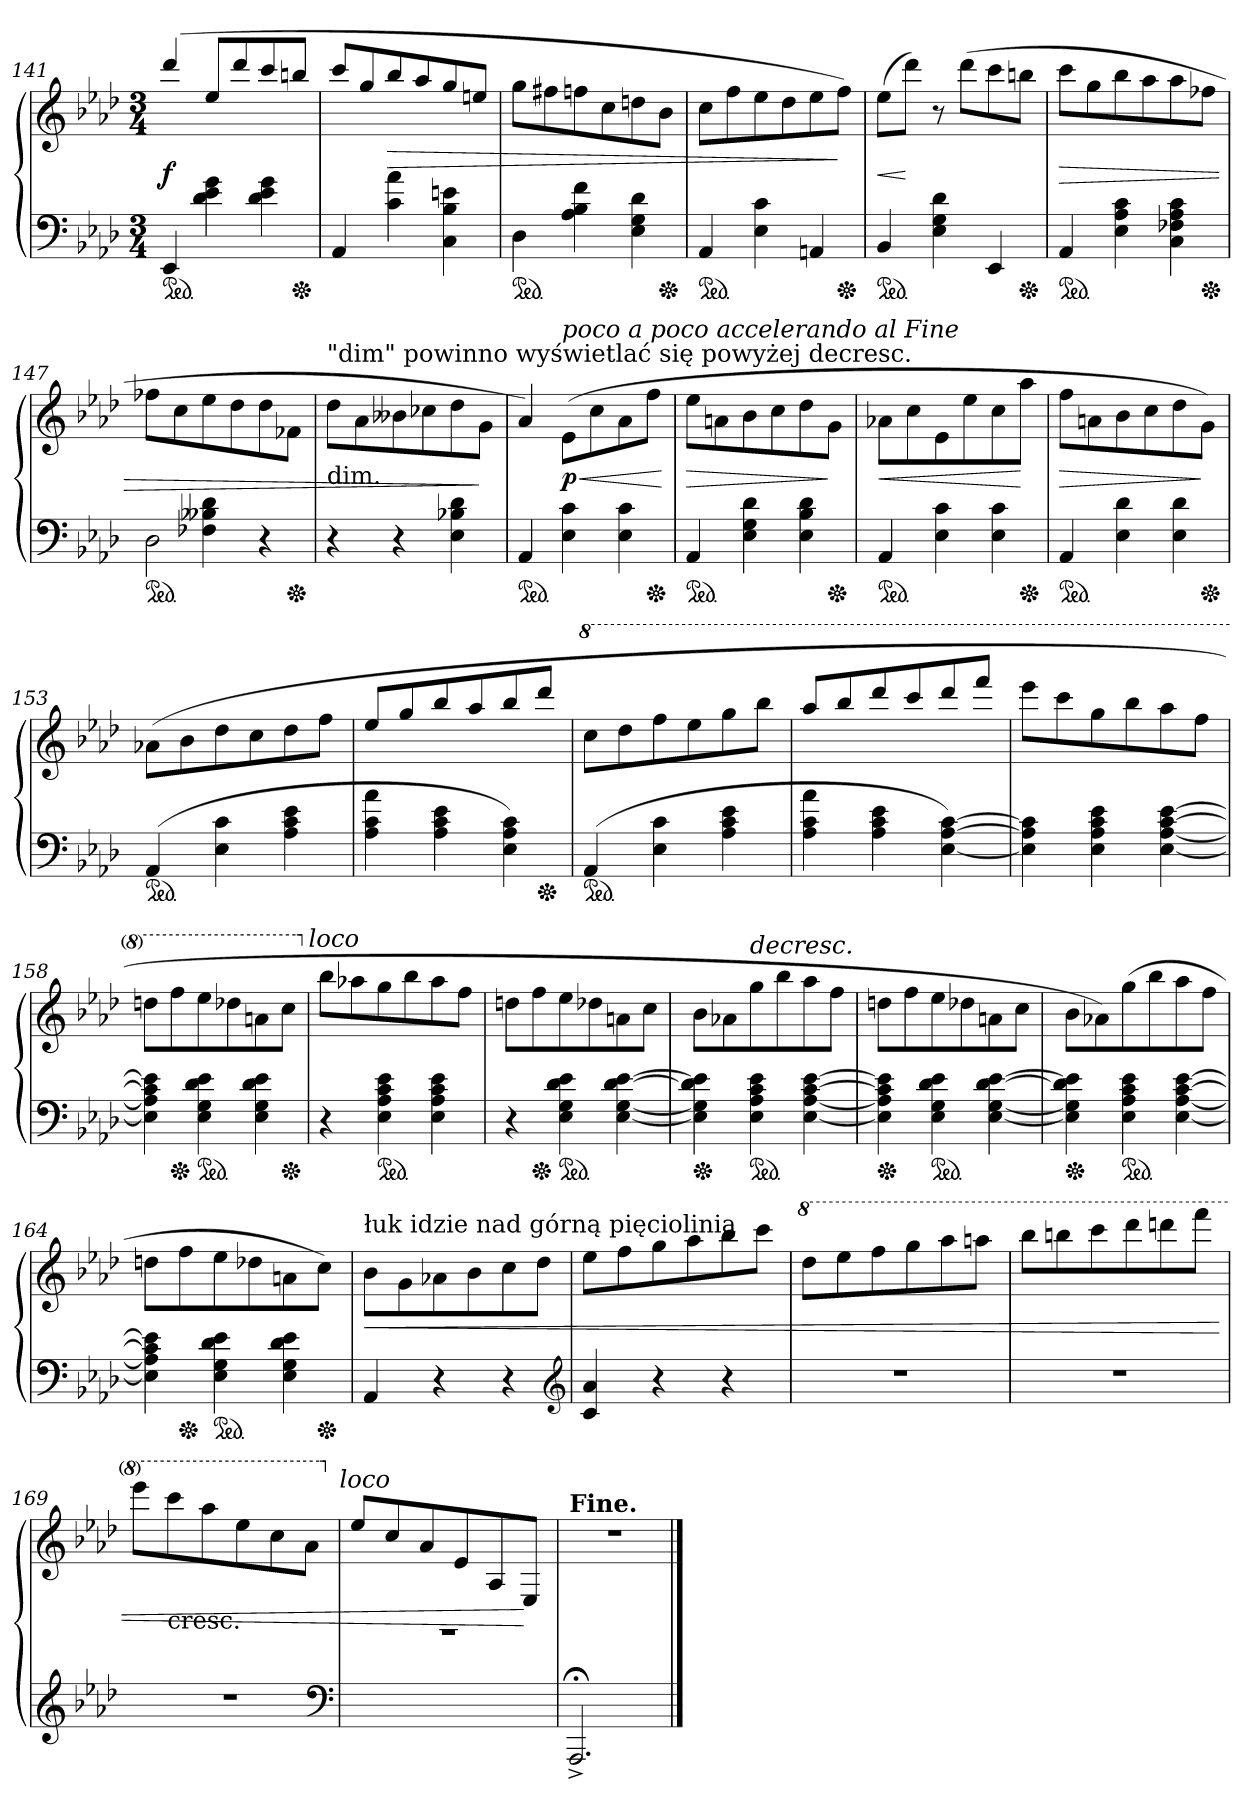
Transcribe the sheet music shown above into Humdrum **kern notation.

**kern	**kern	**dynam
*part1	*part1	*part1
*staff2	*staff1	*staff1/2
*clefF4	*clefG2	*
*k[b-e-a-d-]	*k[b-e-a-d-]	*
*M3/4	*M3/4	*
*ped	*	*
=141	=141	=141
4EE-	(>4ddd-/	f
4d-\ 4e-\ 4g\	8ee-/L	.
.	8ddd-	.
4d-\ 4e-\ 4g\	8ccc	.
*Xped	*	*
.	8bbnJ	.
=142	=142	=142
4AA-	8ccc/L	.
.	8gg	.
4c\ 4a-\	8bb-	>
.	8aa-	.
4C 4B- 4en	8gg	.
.	8eenJ	.
=143	=143	=143
*ped	*	*
4D-	8ggL	.
.	8ff#X	.
4A- 4B- 4f	8ffn	.
.	8cc	.
4E- 4G 4d-	8ddn	.
*Xped	*	*
.	8b-J	.
=144	=144	=144
*ped	*	*
4AA-	8ccL	.
.	8ff	.
4E- 4c	8ee-	.
.	8dd-	.
4AAn	8ee-	.
*Xped	*	*
.	8ffJ)	]
=145	=145	=145
*ped	*	*
4BB-	(>8ee-L	<
.	8ddd-J)	[
4E- 4G 4d-	8r	.
.	(>8ddd-L	.
4EE-	8ccc	.
*Xped	*	*
.	8bbnJ	.
=146	=146	=146
*ped	*	*
4AA-	8cccL	>
.	8gg	.
4E- 4A- 4c	8bb-	.
.	8aa-	.
4C 4F-X 4A- 4c	8aa-	.
*Xped	*	*
.	8ff-XJ	.
=147	=147	=147
*^	*	*
*ped	*	*	*
4rcyy	2D-	8ff-XL	.
.	.	8cc	.
4F-X\ 4B--X\ 4d-\	.	8ee-	.
.	.	8dd-	.
4reyy	4r	8dd-	.
*Xped	*	*	*
.	.	8f-XJ	.
*v	*v	*	*
=148	=148	=148
!	!LO:TX:c:t=dim.	!
!	!LO:TX:a:t="dim" powinno wyświetlać się powyżej decresc.	!
4r	8dd-L	.
.	8a-	.
4r	8b--X	.
.	8cc-X	.
4E- 4B-X 4d-	8dd-	.
.	8gJ	]
=149	=149	=149
*ped	*	*
4AA-	4a-)	.
!	!LO:TX:a:i:t=poco a poco accelerando al Fine	!
4E- 4c	(>8e-L	< p
.	8cc	.
4E- 4c	8a-	.
*Xped	*	*
.	8ffJ	.
.	.	[
=150	=150	=150
*ped	*	*
4AA-	8ee-L	>
.	8an	.
4E- 4G 4d-	8b-	.
.	8cc	.
4E- 4B- 4d-	8dd-	.
*Xped	*	*
.	8gJ	]
=151	=151	=151
*ped	*	*
4AA-	8a-XL	<
.	8cc	.
4E- 4c	8e-	.
.	8ee-	.
4E- 4c	8cc	.
*Xped	*	*
.	8aa-J	[
=152	=152	=152
*ped	*	*
4AA-	8ffL	>
.	8an	.
4E- 4d-	8b-	.
.	8cc	.
4E- 4d-	8dd-	.
*Xped	*	*
.	8gJ)	]
=153	=153	=153
*ped	*	*
(<4AA-	(>8a-XL	.
.	8b-	.
4E- 4c	8dd-	.
.	8cc	.
4A- 4c 4e-	8dd-	.
.	8ffJ	.
=154	=154	=154
4A-\ 4c\ 4a-\	8ee-/L	.
.	8gg/	.
4A-\ 4c\ 4e-\	8bb-/	.
.	8aa-/	.
4E- 4A- 4c)	8bb-	.
*Xped	*	*
.	8ddd-J	.
=155	=155	=155
*	*8va	*
*ped	*	*
(<4AA-	8cccL	.
.	8ddd-	.
4E- 4c	8fff	.
.	8eee-	.
4A- 4c 4e-	8ggg	.
.	8bbb-J	.
=156	=156	=156
4A-\ 4c\ 4a-\	8aaa-/L	.
.	8bbb-/	.
4A-\ 4c\ 4e-\	8dddd-/	.
.	8cccc/	.
[4E- [4A- [4c)	8dddd-	.
.	8ffffJ	.
=157	=157	=157
4E-] 4A-] 4c]	8eeee-L	.
.	8cccc	.
4E- 4A- 4c 4e-	8ggg	.
.	8bbb-	.
[4E- [4A- [4c [4e-	8aaa-	.
.	8fffJ	.
=158	=158	=158
4E-] 4A-] 4c] 4e-]	8dddnL	.
*Xped	*	*
.	8fff	.
*ped	*	*
4E- 4G 4d- 4e-	8eee-	.
.	8ddd-X	.
4E- 4G 4d- 4e-	8aan	.
*Xped	*	*
.	8cccJ	.
!	!LO:TX:a:i:t=loco	!
=159	=159	=159
*	*X8va	*
4r	8bb-L	.
.	8aa-X	.
*ped	*	*
4E- 4A- 4c 4e-	8gg	.
.	8bb-	.
4E- 4A- 4c 4e-	8aa-	.
.	8ffJ	.
=160	=160	=160
4r	8ddnL	.
*Xped	*	*
.	8ff	.
*ped	*	*
4E- 4G 4d- 4e-	8ee-	.
.	8dd-X	.
[4E- [4G [4d- [4e-	8an	.
.	8ccJ	.
=161	=161	=161
*Xped	*	*
4E-] 4G] 4d-] 4e-]	8b-L	.
.	8a-X	.
!	!LO:TX:a:i:t=decresc.	!
*ped	*	*
4E- 4A- 4c 4e-	8gg	.
.	8bb-	.
[4E- [4A- [4c [4e-	8aa-	.
.	8ffJ	.
=162	=162	=162
*Xped	*	*
4E-] 4A-] 4c] 4e-]	8ddnL	.
.	8ff	.
*ped	*	*
4E- 4G 4d- 4e-	8ee-	.
.	8dd-X	.
[4E- [4G [4d- [4e-	8an	.
.	8ccJ	.
=163	=163	=163
*Xped	*	*
4E-] 4G] 4d-] 4e-]	8b-L	.
.	8a-X)	.
*ped	*	*
4E- 4A- 4c 4e-	(>8gg	.
.	8bb-	.
[4E- [4A- [4c [4e-	8aa-	.
.	8ffJ	.
=164	=164	=164
4E-] 4A-] 4c] 4e-]	8ddnL	.
*Xped	*	*
.	8ff	.
*ped	*	*
4E- 4G 4d- 4e-	8ee-	.
.	8dd-X	.
4E- 4G 4d- 4e-	8an	.
*Xped	*	*
.	8ccJ)	.
=165	=165	=165
!	!LO:TX:a:t=łuk idzie nad górną pięciolinią	!
4AA-	8b-L	<
.	8g	.
4r	8a-X	.
.	8b-	.
4r	8cc	.
.	8dd-J	.
*clefG2	*	*
=166	=166	=166
4c 4a-	8ee-L	.
.	8ff	.
4r	8gg	.
.	8aa-	.
4r	8bb-	.
.	8cccJ	.
=167	=167	=167
*	*8va	*
2.rdd	8ddd-L	.
.	8eee-	.
.	8fff	.
.	8ggg	.
.	8aaa-	.
.	8aaanJ	.
=168	=168	=168
2.rdd	8bbb-L	.
.	8bbbn	.
.	8cccc	.
.	8dddd-	.
.	8ddddn	.
.	8ffffJ	.
=169	=169	=169
2.rdd	8eeee-L	.
!	!LO:TX:c:t=cresc.	!
.	8cccc	.
.	8aaa-	.
.	8eee-	.
.	8ccc	.
.	8aa-J	.
*clefF4	*	*
!	!LO:TX:a:i:t=loco	!
=170	=170	=170
*	*X8va	*
2.rdd	8ee-L	.
.	8cc	.
.	8a-	.
.	8e-	.
.	8A-/	.
.	8E-/J	[
=171	=171	=171
!	!LO:TX:a:B:t=Fine.	!
2.AAA-;<^<	2.rdd	.
==	==	==
*-	*-	*-
